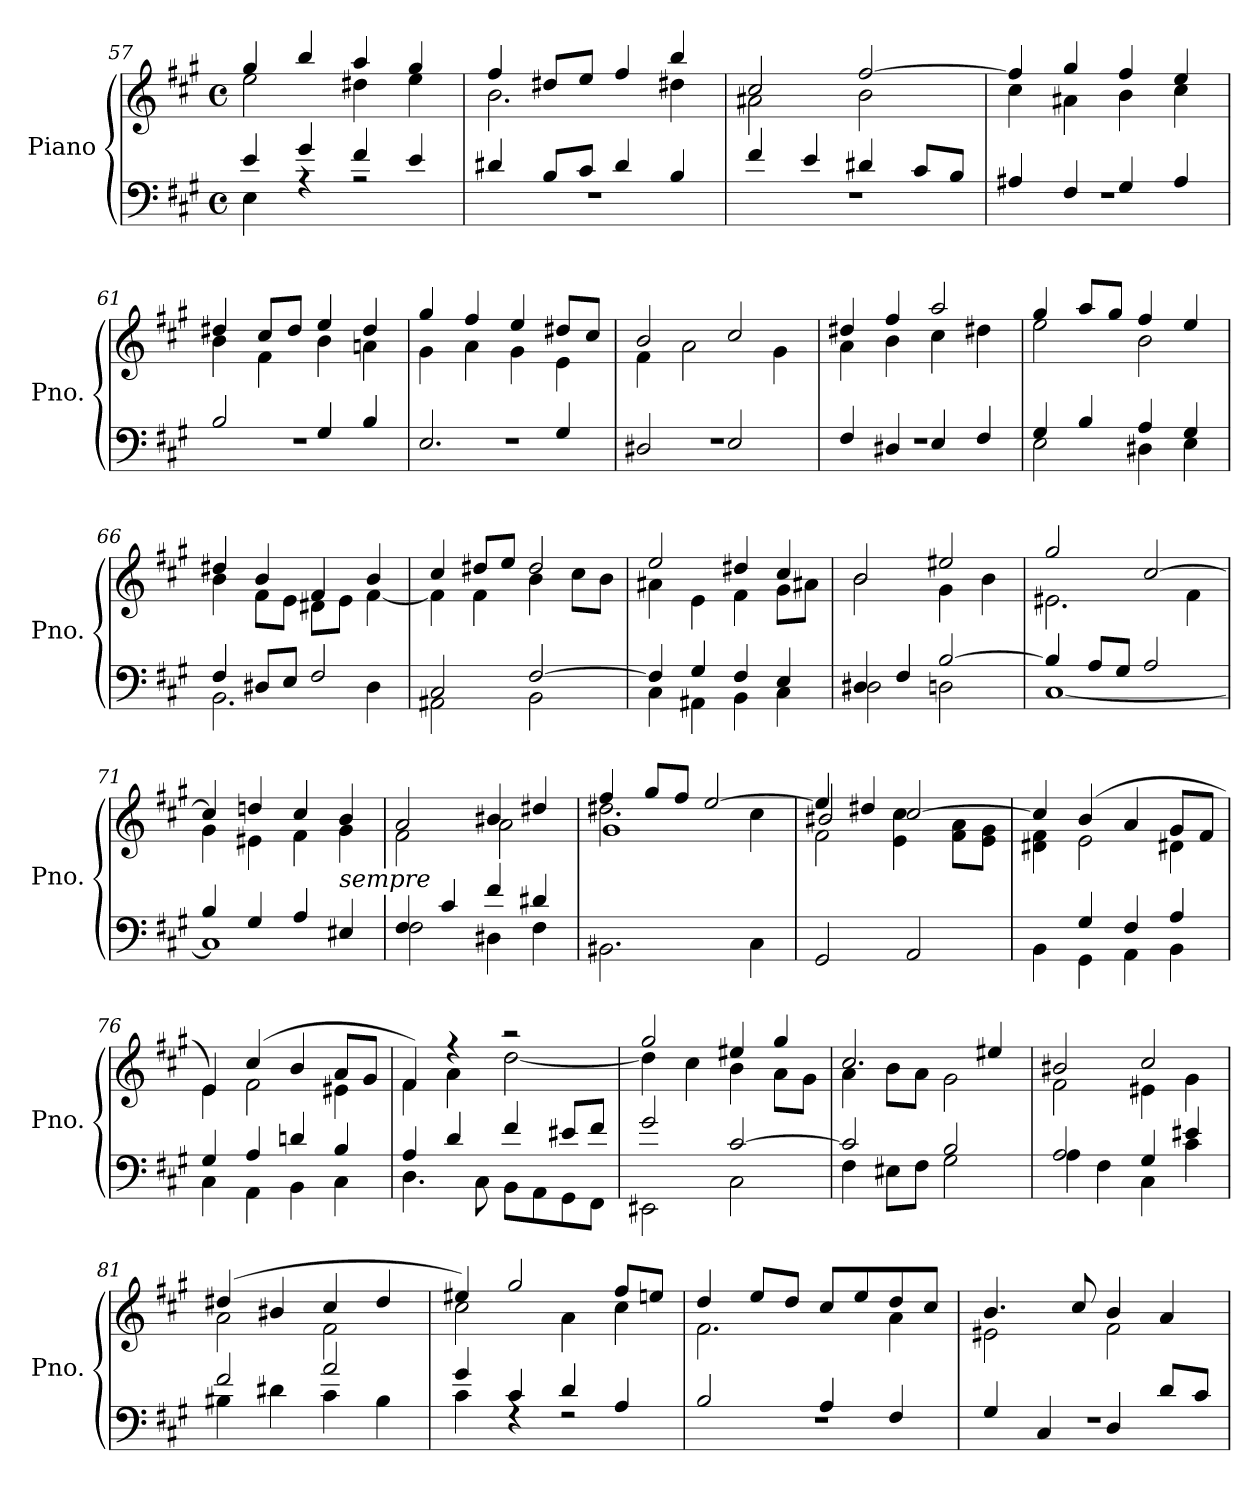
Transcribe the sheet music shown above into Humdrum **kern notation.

**kern	**kern
*part1	*part1
*staff2	*staff1
*I"Piano	*
*I'Pno.	*
*clefF4	*clefG2
*k[f#c#g#]	*k[f#c#g#]
*M4/4	*M4/4
*met(c)	*met(c)
=57	=57
*^	*^
4e/	4E\	4gg#/	2ee\
4g#/	4rA	4bb/	.
4f#/	2rA	4aa/	4dd#X\
4e/	.	4gg#/	4ee\
=58	=58	=58	=58
4d#X/	1rF	4ff#/	2.b\
8B/L	.	8dd#X/L	.
8c#/J	.	8ee/J	.
4d#/	.	4ff#/	.
4B/	.	4bb/	4dd#X\
=59	=59	=59	=59
4f#/	1rF	2cc#/	2a#X\
4e/	.	.	.
4d#X/	.	[2ff#/	2b\
8c#/L	.	.	.
8B/J	.	.	.
=60	=60	=60	=60
4A#X/	1rF	4ff#/]	4cc#\
4F#/	.	4gg#/	4a#X\
4G#/	.	4ff#/	4b\
4A#/	.	4ee/	4cc#\
=61	=61	=61	=61
2B/	1rF	4dd#X/	4b\
.	.	8cc#/L	4f#\
.	.	8dd#/J	.
4G#/	.	4ee/	4b\
4B/	.	4dd#/	4an\
!!LO:LB:g=z	!!
=62	=62	=62	=62
2.E/	1rF	4gg#/	4g#\
.	.	4ff#/	4a\
.	.	4ee/	4g#\
4G#/	.	8dd#X/L	4e\
.	.	8cc#/J	.
=63	=63	=63	=63
2D#X/	1rF	2b/	4f#\
.	.	.	2a\
2E/	.	2cc#/	.
.	.	.	4g#\
=64	=64	=64	=64
4F#/	1rF	4dd#X/	4a\
4D#X/	.	4ff#/	4b\
4E/	.	2aa/	4cc#\
4F#/	.	.	4dd#X\
=65	=65	=65	=65
4G#/	2E\	4gg#/	2ee\
4B/	.	8aa/L	.
.	.	8gg#/J	.
4A/	4D#X\	4ff#/	2b\
4G#/	4E\	4ee/	.
=66	=66	=66	=66
4F#/	2.BB\	4dd#X/	4b\
8D#X/L	.	4b/	8f#\L
8E/J	.	.	8e\J
2F#/	.	4f#/	8d#X\L
.	.	.	8e\J
.	4D#\	4b/	[4f#\
=67	=67	=67	=67
2C#/	2AA#X\	4cc#/	4f#\]
.	.	8dd#X/L	4f#\
.	.	8ee/J	.
[2F#/	2BB\	2dd#/	4b\
.	.	.	8cc#\L
.	.	.	8b\J
=68	=68	=68	=68
4F#/]	4C#\	2ee/	4a#X\
4G#/	4AA#X\	.	4e\
4F#/	4BB\	4dd#X/	4f#\
4E/	4C#\	4cc#/	8g#\L
.	.	.	8a#X\J
=69	=69	=69	=69
4D#X/	2D#\	2b/	2b\
4F#/	.	.	.
[2B/	2Dn\	2ee#X/	4g#\
.	.	.	4b\
!!LO:LB:g=z	!!
=70	=70	=70	=70
4B/]	[1C#	2gg#/	2.e#X\
8A/L	.	.	.
8G#/J	.	.	.
2A/	.	[2cc#/	.
.	.	.	4f#\
=71	=71	=71	=71
4B/	1C#]	4cc#/]	4g#\
4G#/	.	4ddn/	4e#X\
4A/	.	4cc#/	4f#\
!LO:TX:a:i:t=sempre	!	!	!
4E#X/	.	4b/	4g#\
=72	=72	=72	=72
4F#/	2F#\	2a/	2f#\
4c#/	.	.	.
4f#/	4D#X\	4b#X/	2a\
4d#X/	4F#\	4dd#X/	.
*v	*v	*	*
=73	=73	=73
*	*	*^
2.BB#X\	4ff#/	2.dd#X\	1g#
.	8gg#/L	.	.
.	8ff#/J	.	.
.	[2ee/	.	.
4C#\	.	4cc#\	.
=74	=74	=74	=74
2GG#/	4ee/]	2b#X/	2f#\
.	4dd#X/	.	.
2AA/	[2cc#/	4e\ 4cc#\	2ryy
.	.	8f#\ 8a\L	.
.	.	8e\ 8g#\J	.
=75	=75	=75	=75
*^	*	*	*
4ryy	4BB\	4cc#/]	4ryy	4d#X\ 4f#\
4G#/	4GG#\	(4b/	2e\	2.ryy
4F#/	4AA\	4a/	.	.
4A/	4BB\	8g#/L	4d#X\	.
.	.	8f#/J	.	.
*	*	*	*v	*v
=76	=76	=76	=76
4G#/	4C#\	4e/)	4e\
4A/	4AA\	(4cc#/	2f#\
4dn/	4BB\	4b/	.
4B/	4C#\	8a/L	4e#X\
.	.	8g#/J	.
=77	=77	=77	=77
4A/	4.D\	4f#/)	4f#\
4d/	.	4r	4a\
.	8C#\	.	.
4f#/	8BB\L	2r	[2dd\
.	8AA\	.	.
8e#X/L	8GG#\	.	.
8f#/J	8FF#\J	.	.
!!LO:PB:g=z	!!
=78	=78	=78	=78
2g#/	2EE#X\	2gg#/	4dd\]
.	.	.	4cc#\
[2c#/	2C#\	4ee#X/	4b\
.	.	4gg#/	8a\L
.	.	.	8g#\J
=79	=79	=79	=79
2c#/]	4F#\	2.cc#/	4a\
.	8E#X\L	.	8b\L
.	8F#\J	.	8a\J
2B/	2G#\	.	2g#\
.	.	4ee#X/	.
=80	=80	=80	=80
2A/	4A\	2b#X/	2f#\
.	4F#\	.	.
4G#/	4C#\	2cc#/	4e#X\
4e#X/	4c#\	.	4g#\
=81	=81	=81	=81
2f#/	4B#X\	(4dd#X/	2a\
.	4d#X\	4b#X/	.
2a/	4c#\	4cc#/	2f#\
.	4B#\	4dd#/	.
=82	=82	=82	=82
4g#/	4c#\	4ee#X/)	2cc#\
4c#/	4rF	2gg#/	.
4d/	2rF	.	4a\
4A/	.	8ff#/L	4cc#\
.	.	8een/J	.
=83	=83	=83	=83
2B/	1rF	4dd/	2.f#\
.	.	8ee/L	.
.	.	8dd/J	.
4A/	.	8cc#/L	.
.	.	8ee/	.
4F#/	.	8dd/	4a\
.	.	8cc#/J	.
=84	=84	=84	=84
4G#/	1rF	4.b/	2e#X\
4C#/	.	.	.
.	.	8cc#/	.
4D/	.	4b/	2f#\
8d/L	.	4a/	.
8c#/J	.	.	.
*v	*v	*	*
*	*v	*v
=	=
*-	*-
